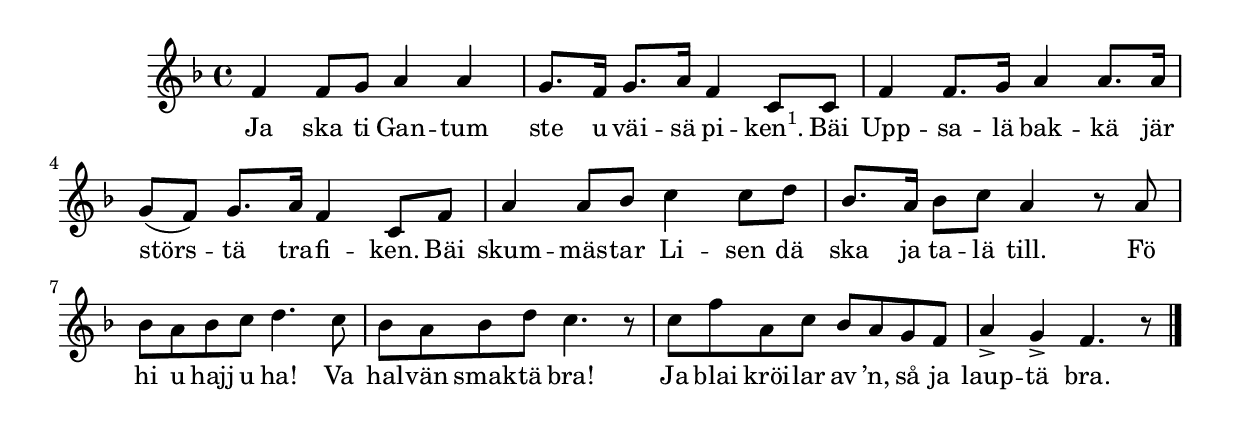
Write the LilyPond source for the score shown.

{
\time 4/4
\key f \major

 f'4 f'8 g' a'4 a'  | 
 g'8. f'16 g'8. a'16 f'4 c'8 c'  | 
 f'4 f'8. g'16 a'4 a'8. a'16  | 
 g'8-( f'-) g'8. a'16 f'4 c'8 f'  | 
 a'4 a'8 bes' c''4 c''8 d''  | 
 bes'8. a'16 bes'8 c'' a'4 r8 a'  | 
 bes' a' bes' c'' d''4. c''8  | 
 bes' a' bes' d'' c''4. r8  | 
 c'' f'' a' c'' bes' a' g' f'  | 
 a'4-> g'-> f'4. r8 \bar "|." |
 }
 \addlyrics {
     Ja ska ti Gan -- tum ste u väi -- sä pi -- \markup { \concat { "ken" \super { "1" } "." } } Bäi
     Upp -- sa -- lä bak -- kä jär störs --  -- tä tra -- fi -- ken. Bäi skum -- mäs -- tar Li -- sen dä
     ska ja ta -- lä till. Fö hi u hajj u ha! Va
     hal -- vän smak -- tä bra! Ja blai kröi -- lar av ’n, så ja laup -- tä bra.
}
